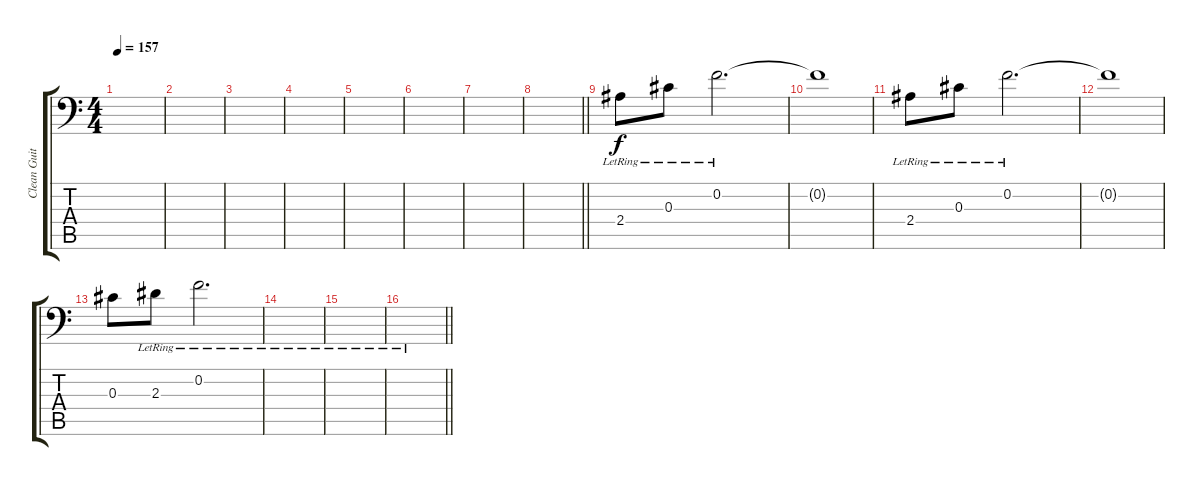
\track ("Clean Guitar 2" "Clean Guit") {instrument electricguitarclean}
\staff {score tabs}
\tuning (Bb3 F3 Db3 Ab2 Eb2 Bb1) {hide}
\ts (4 4)
\tempo 157
\clef f4
\ks c
|
|
|
|
|
|
|
\barLineRight lightlight
|
\section ("" "")
2.4{lr}.8 0.3{lr}.8 0.2{lr}.2{d} |
0.2{t}.1 |
2.4{lr}.8 0.3{lr}.8 0.2{lr}.2{d} |
0.2{t}.1{volume 0} |
0.3.8 2.3{lr}.8 0.2{lr}.2{d} |
|
|
\barLineRight lightlight
